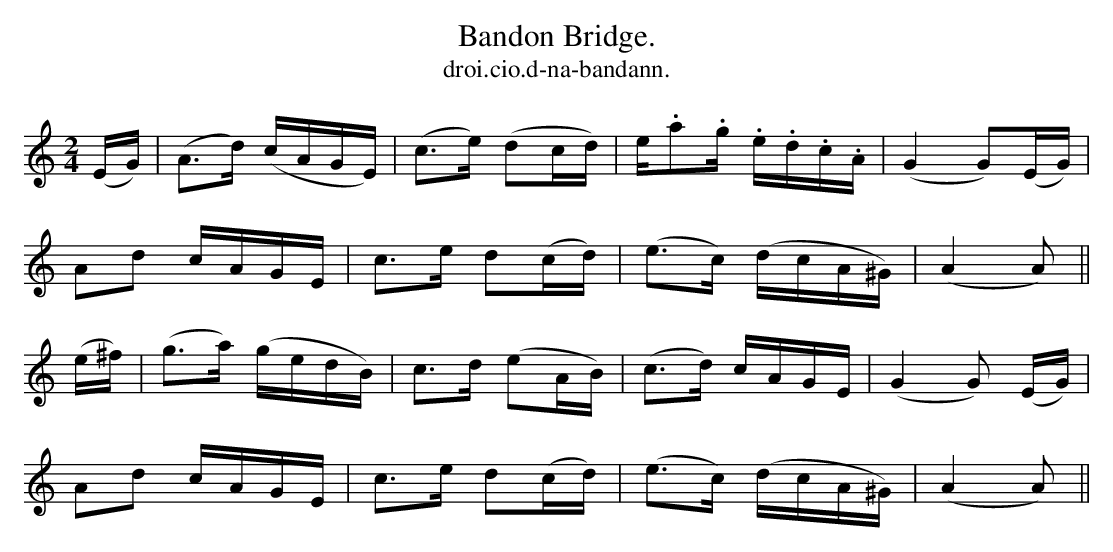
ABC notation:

X:1
T: Bandon Bridge.
T: droi.cio.d-na-bandann.
M: 2/4
L: 1/16
K: Am
(EG)|(A3d) (cAGE)|(c3e) (d2cd)|e.a2.g .e.d.c.A|(G4 G2)(EG)|
A2d2 cAGE|c3e d2(cd)|(e3c) (dcA^G)|(A4 A2)||
(e^f)|(g3a) (gedB)|c3d (e2AB)|(c3d) cAGE|(G4 G2) (EG)|
A2d2 cAGE|c3e d2(cd)|(e3c) (dcA^G)|(A4 A2)||
